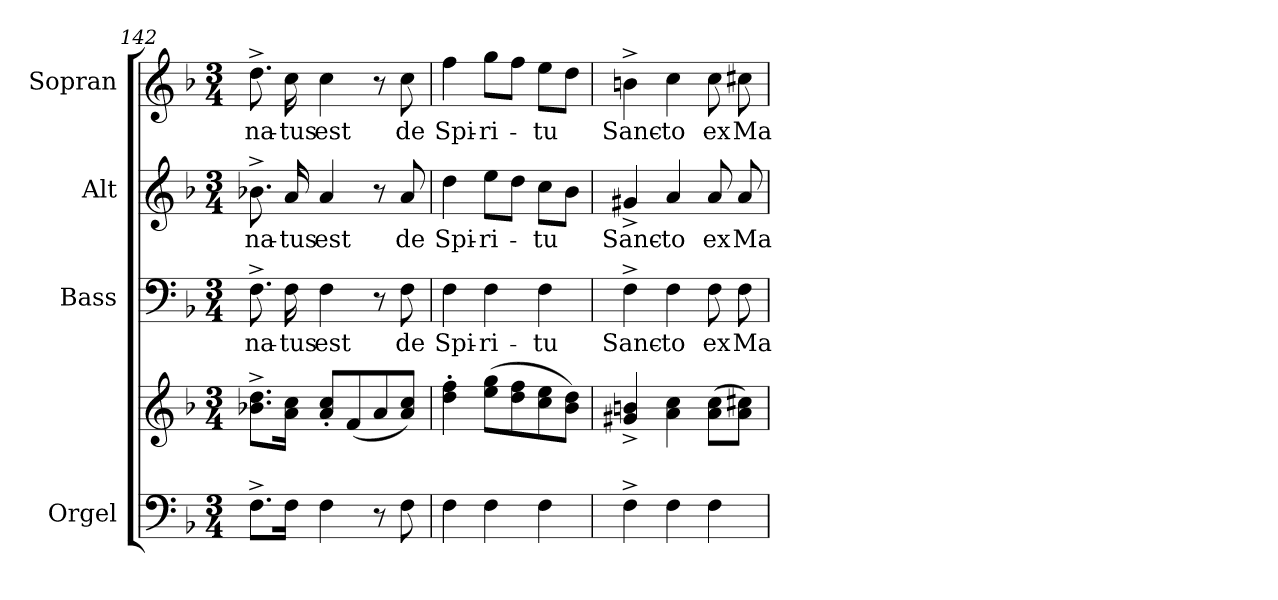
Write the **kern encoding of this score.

**kern	**kern	**kern	**text	**kern	**text	**kern	**text
*part4	*part4	*part3	*part3	*part2	*part2	*part1	*part1
*staff5	*staff4	*staff3	*staff3	*staff2	*staff2	*staff1	*staff1
*I"Orgel	*	*I"Bass	*	*I"Alt	*	*I"Sopran	*
*	*	*I'B.	*	*I'A.	*	*I'S.	*
*clefF4	*clefG2	*clefF4	*	*clefG2	*	*clefG2	*
*k[b-]	*k[b-]	*k[b-]	*	*k[b-]	*	*k[b-]	*
*F:	*F:	*F:	*	*F:	*	*F:	*
*M3/4	*M3/4	*M3/4	*	*M3/4	*	*M3/4	*
=142	=142	=142	=142	=142	=142	=142	=142
!	!	!	!LO:LY:b	!	!LO:LY:b	!	!LO:LY:b
8.F^>\L	8.b-X\^> 8.dd\^>L	8.F^>\	-na-	8.b-X^<\	-na-	8.dd^>\	-na-
!	!	!	!LO:LY:b	!	!LO:LY:b	!	!LO:LY:b
16F\Jk	16a\ 16cc\Jk	16F\	-tus	16a/	-tus	16cc\	-tus
!	!	!	!LO:LY:b	!	!LO:LY:b	!	!LO:LY:b
4F\	8a/'< 8cc/'<L	4F\	est	4a/	est	4cc\	est
.	(<8f/	.	.	.	.	.	.
8r	8a/	8r	.	8r	.	8r	.
!	!	!	!LO:LY:b	!	!LO:LY:b	!	!LO:LY:b
8F\	8a/ 8cc/J)	8F\	de	8a/	de	8cc\	de
!!LO:LB:g=z
=143	=143	=143	=143	=143	=143	=143	=143
!	!	!	!LO:LY:b	!	!LO:LY:b	!	!LO:LY:b
4F\	4dd\'> 4ff\'>	4F\	Spi-	4dd\	Spi-	4ff\	Spi-
!	!	!	!LO:LY:b	!	!LO:LY:b	!	!LO:LY:b
4F\	(>8ee\ 8gg\L	4F\	-ri-	8ee\L	-ri-	8gg\L	-ri-
.	8dd\ 8ff\	.	.	8dd\J	.	8ff\J	.
!	!	!	!LO:LY:b	!	!LO:LY:b	!	!LO:LY:b
4F\	8cc\ 8ee\	4F\	-tu	8cc\L	-tu	8ee\L	-tu
.	8b-\ 8dd\J)	.	.	8b-\J	.	8dd\J	.
=144	=144	=144	=144	=144	=144	=144	=144
!	!	!	!LO:LY:b	!	!LO:LY:b	!	!LO:LY:b
4F^>\	4g#X/^< 4bn/^<	4F^>\	Sanc-	4g#X^>/	Sanc-	4bn^>\	Sanc-
!	!	!	!LO:LY:b	!	!LO:LY:b	!	!LO:LY:b
4F\	4a\ 4cc\	4F\	-to	4a/	-to	4cc\	-to
!	!	!	!LO:LY:b	!	!LO:LY:b	!	!LO:LY:b
4F\	(>8a\ 8cc\L	8F\	ex	8a/	ex	8cc\	ex
!	!	!	!LO:LY:b	!	!LO:LY:b	!	!LO:LY:b
.	8a\ 8cc#X\J)	8F\	Ma-	8a/	Ma-	8cc#X\	Ma-
=	=	=	=	=	=	=	=
*-	*-	*-	*-	*-	*-	*-	*-
